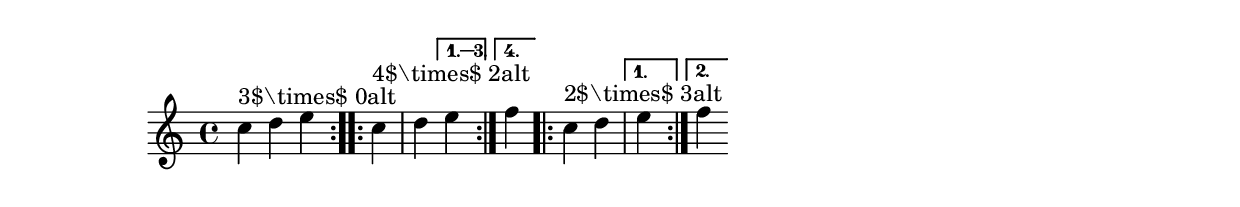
\version "2.2.0"

\header{
texidoc="
Volta (Semi folded) behavior.  Voltas can start on non-barline moments.
If they don't barlines should still be shown.
"
}

%  no alts.
\score {
  \notes \context Voice \relative c'' {
    % repeat non aligning with barlines.
    \repeat volta 3 { c^"3$\\times$ 0alt" d e }
    % less alts than body
    \repeat volta 4 { c^"4$\\times$ 2alt" d } \alternative { e f }
    % more alts than body
    \repeat volta 2 { c^"2$\\times$ 3alt" d } \alternative { e f g }
  }
  \paper {}
  \midi {}
}


